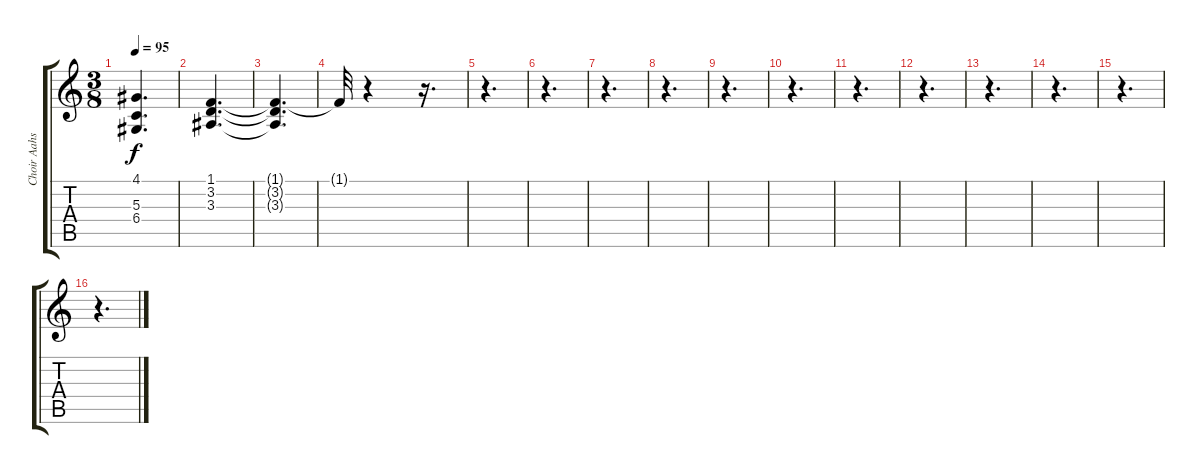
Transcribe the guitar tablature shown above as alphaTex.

\track ("Choir Aahs" "Choir Aahs") {instrument choiraahs}
\staff {score tabs}
\tuning (E4 B3 G3 D3 A2 E2) {hide}
\ts (3 8)
\tempo 95
\clef g2
\ks c
(4.1{t} 5.3{t} 6.4{t}).4{d dy f} |
(1.1 3.2 3.3).4{d} |
(1.1{t} 3.2{t} 3.3{t}).4{d} |
1.1{t}.32 r.4 r.16{d} |
r.4{d} |
r.4{d} |
r.4{d} |
r.4{d} |
r.4{d} |
r.4{d} |
r.4{d} |
r.4{d} |
r.4{d} |
r.4{d} |
r.4{d} |
r.4{d}
